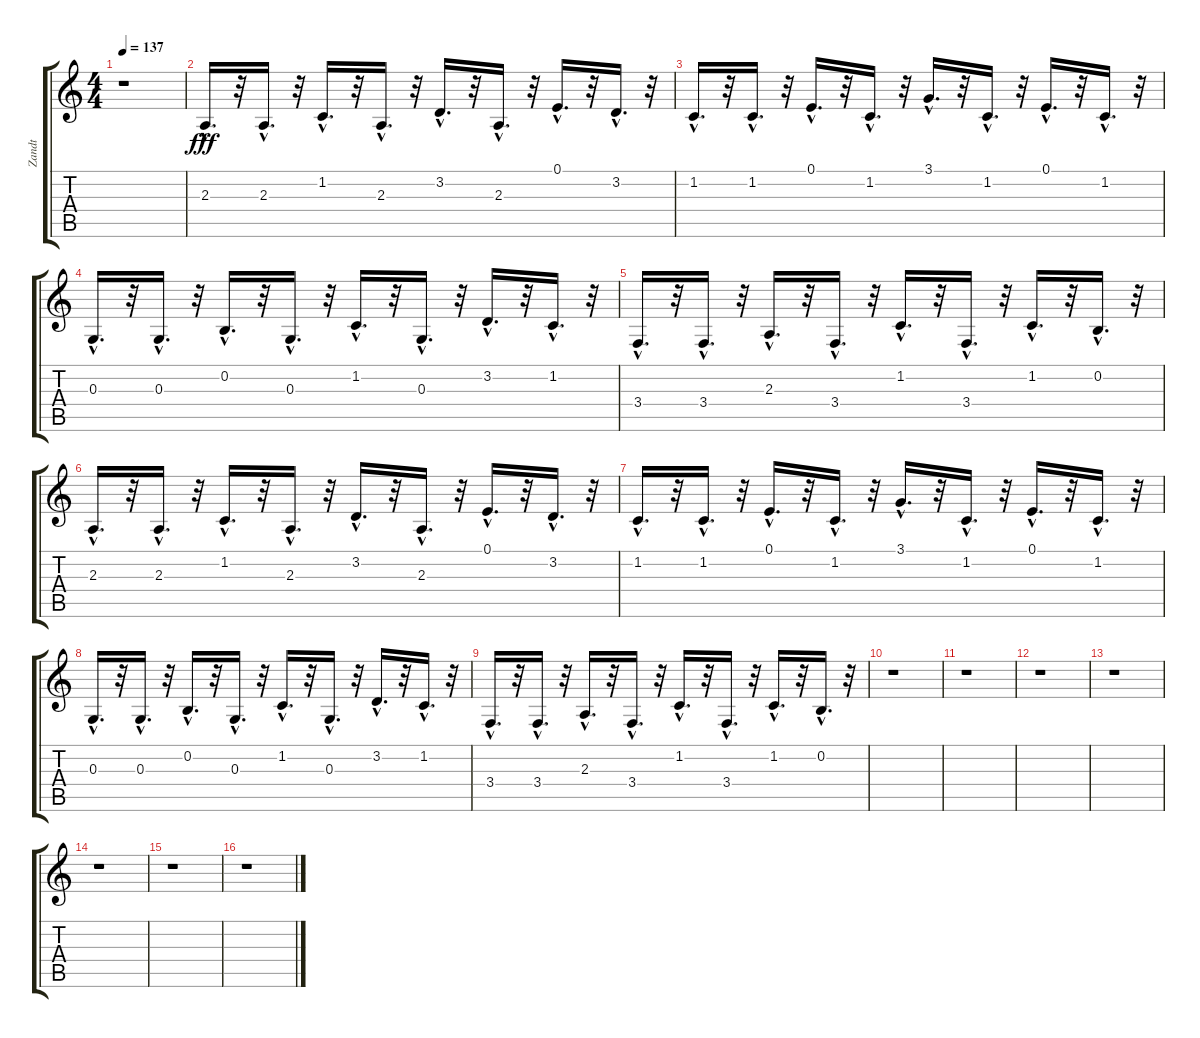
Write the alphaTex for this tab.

\track (" Zandt" " Zandt") {instrument lead2sawtooth}
\staff {score tabs}
\tuning (E4 B3 G3 D3 A2 E2) {hide}
\ts (4 4)
\tempo 137
\clef g2
\ks c
r.1{dy fff} |
2.3{hac}.16{d} r.32 2.3{hac}.16{d} r.32 1.2{hac}.16{d} r.32 2.3{hac}.16{d} r.32 3.2{hac}.16{d} r.32 2.3{hac}.16{d} r.32 0.1{hac}.16{d} r.32 3.2{hac}.16{d} r.32 |
1.2{hac}.16{d} r.32 1.2{hac}.16{d} r.32 0.1{hac}.16{d} r.32 1.2{hac}.16{d} r.32 3.1{hac}.16{d} r.32 1.2{hac}.16{d} r.32 0.1{hac}.16{d} r.32 1.2{hac}.16{d} r.32 |
0.3{hac}.16{d} r.32 0.3{hac}.16{d} r.32 0.2{hac}.16{d} r.32 0.3{hac}.16{d} r.32 1.2{hac}.16{d} r.32 0.3{hac}.16{d} r.32 3.2{hac}.16{d} r.32 1.2{hac}.16{d} r.32 |
3.4{hac}.16{d} r.32 3.4{hac}.16{d} r.32 2.3{hac}.16{d} r.32 3.4{hac}.16{d} r.32 1.2{hac}.16{d} r.32 3.4{hac}.16{d} r.32 1.2{hac}.16{d} r.32 0.2{hac}.16{d} r.32 |
2.3{hac}.16{d} r.32 2.3{hac}.16{d} r.32 1.2{hac}.16{d} r.32 2.3{hac}.16{d} r.32 3.2{hac}.16{d} r.32 2.3{hac}.16{d} r.32 0.1{hac}.16{d} r.32 3.2{hac}.16{d} r.32 |
1.2{hac}.16{d} r.32 1.2{hac}.16{d} r.32 0.1{hac}.16{d} r.32 1.2{hac}.16{d} r.32 3.1{hac}.16{d} r.32 1.2{hac}.16{d} r.32 0.1{hac}.16{d} r.32 1.2{hac}.16{d} r.32 |
0.3{hac}.16{d} r.32 0.3{hac}.16{d} r.32 0.2{hac}.16{d} r.32 0.3{hac}.16{d} r.32 1.2{hac}.16{d} r.32 0.3{hac}.16{d} r.32 3.2{hac}.16{d} r.32 1.2{hac}.16{d} r.32 |
3.4{hac}.16{d} r.32 3.4{hac}.16{d} r.32 2.3{hac}.16{d} r.32 3.4{hac}.16{d} r.32 1.2{hac}.16{d} r.32 3.4{hac}.16{d} r.32 1.2{hac}.16{d} r.32 0.2{hac}.16{d} r.32 |
r.1 |
r.1 |
r.1 |
r.1 |
r.1 |
r.1 |
r.1
